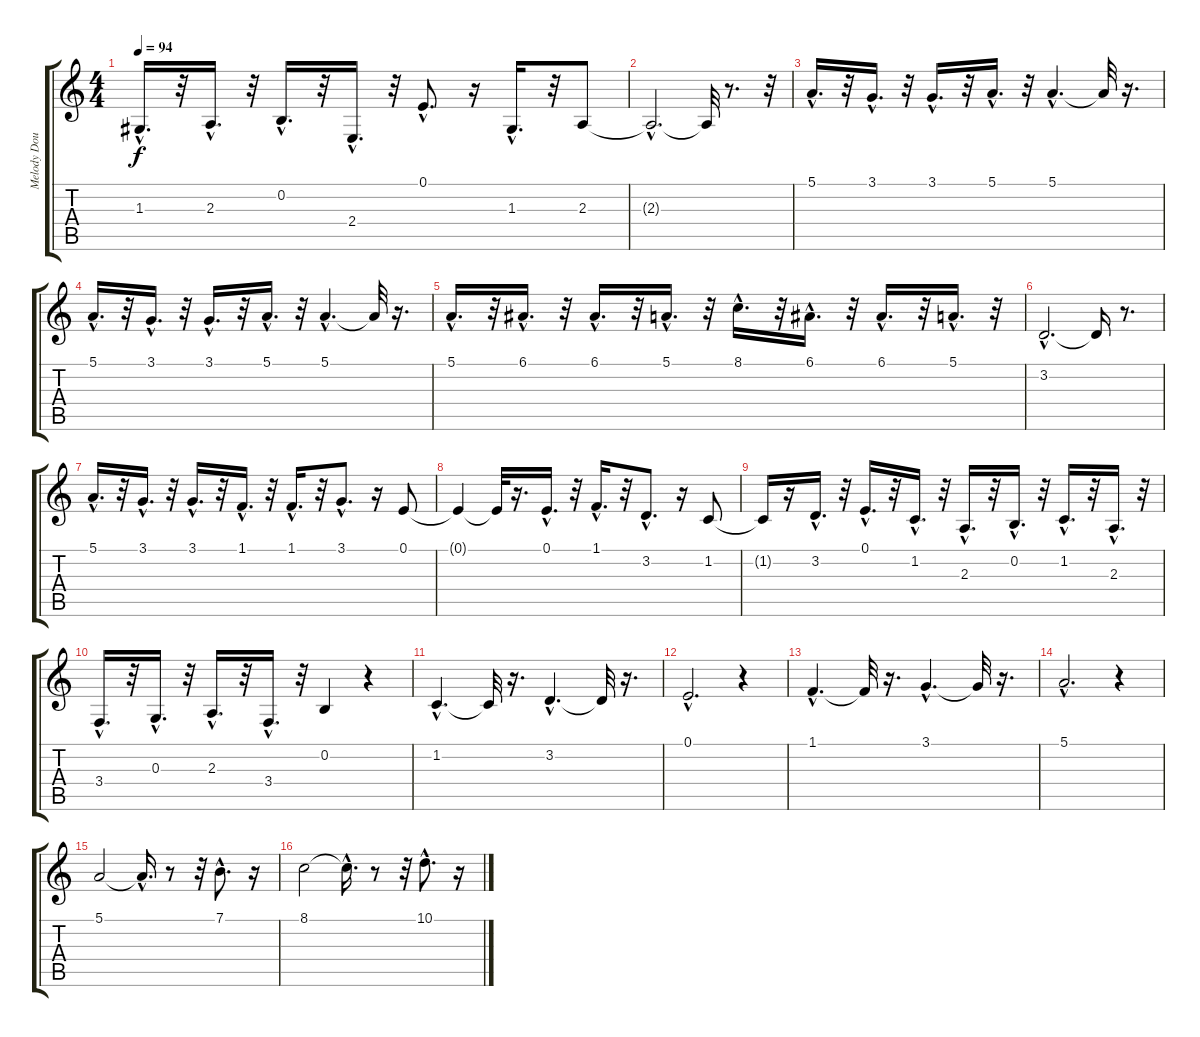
\track ("Melody Doubled #1 " "Melody Dou") {instrument pad5bowed}
\staff {score tabs}
\tuning (E4 B3 G3 D3 A2 E2) {hide}
\ts (4 4)
\tempo 94
\clef g2
\ks c
1.3{hac}.16{d dy f} r.32 2.3{hac}.16{d} r.32 0.2{hac}.16{d} r.32 2.4{hac}.16{d} r.32 0.1{hac}.8{d} r.16 1.3{hac}.16{d} r.32 2.3.8 |
2.3{hac t}.2{d} 2.3{t}.32 r.8{d} r.32 |
5.1{hac}.16{d} r.32 3.1{hac}.16{d} r.32 3.1{hac}.16{d} r.32 5.1{hac}.16{d} r.32 5.1{hac}.4{d} 5.1{t}.32 r.16{d} |
5.1{hac}.16{d} r.32 3.1{hac}.16{d} r.32 3.1{hac}.16{d} r.32 5.1{hac}.16{d} r.32 5.1{hac}.4{d} 5.1{t}.32 r.16{d} |
5.1{hac}.16{d} r.32 6.1{hac}.16{d} r.32 6.1{hac}.16{d} r.32 5.1{hac}.16{d} r.32 8.1{hac}.16{d} r.32 6.1{hac}.16{d} r.32 6.1{hac}.16{d} r.32 5.1{hac}.16{d} r.32 |
3.2{hac}.2{d} 3.2{t}.16 r.8{d} |
5.1{hac}.16{d} r.32 3.1{hac}.16{d} r.32 3.1{hac}.16{d} r.32 1.1{hac}.16{d} r.32 1.1{hac}.16{d} r.32 3.1{hac}.8{d} r.16 0.1.8 |
0.1{t}.4 0.1{t}.32 r.16{d} 0.1{hac}.16{d} r.32 1.1{hac}.16{d} r.32 3.2{hac}.8{d} r.16 1.2.8 |
1.2{t}.16 r.16 3.2{hac}.16{d} r.32 0.1{hac}.16{d} r.32 1.2{hac}.16{d} r.32 2.3{hac}.16{d} r.32 0.2{hac}.16{d} r.32 1.2{hac}.16{d} r.32 2.3{hac}.16{d} r.32 |
3.4{hac}.16{d} r.32 0.3{hac}.16{d} r.32 2.3{hac}.16{d} r.32 3.4{hac}.16{d} r.32 0.2.4 r.4 |
1.2{hac}.4{d} 1.2{t}.32 r.16{d} 3.2{hac}.4{d} 3.2{t}.32 r.16{d} |
0.1{hac}.2{d} r.4 |
1.1{hac}.4{d} 1.1{t}.32 r.16{d} 3.1{hac}.4{d} 3.1{t}.32 r.16{d} |
5.1{hac}.2{d} r.4 |
5.1.2 5.1{hac t}.16{d} r.8 r.32 7.1{hac}.8{d} r.16 |
8.1.2 8.1{hac t}.16{d} r.8 r.32 10.1{hac}.8{d} r.16
